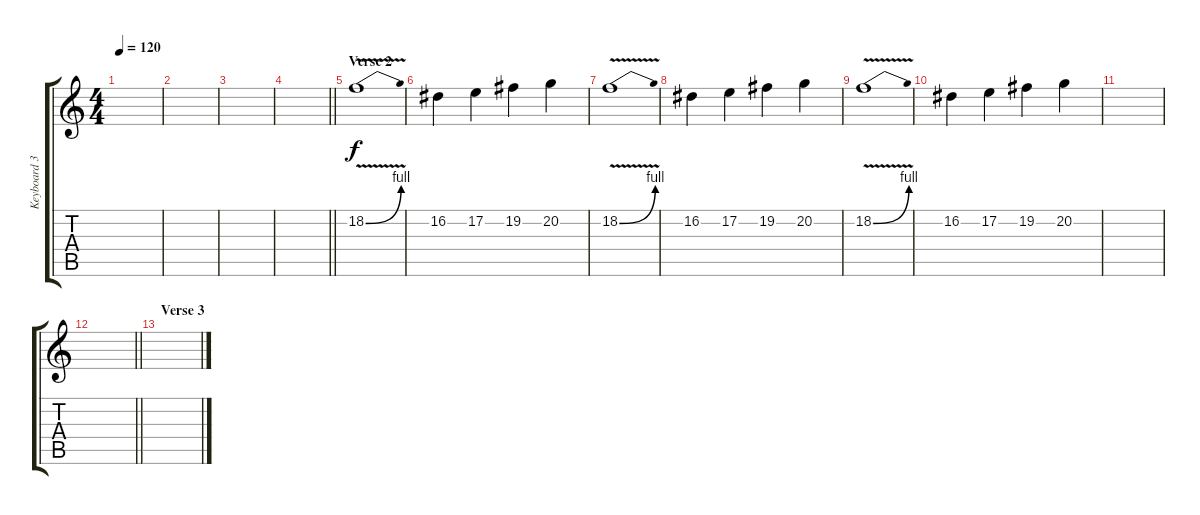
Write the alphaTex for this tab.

\track ("Keyboard 3" "Keyboard 3") {instrument pad3polysynth}
\staff {score tabs}
\tuning (E4 B3 G3 D3 A2 E2) {hide}
\ts (4 4)
\tempo 120
\clef g2
\ks c
|
|
|
\barLineRight lightlight
|
\section ("" "Verse 2")
18.2{be (bend 0 0 60 4) v}.1 |
16.2.4 17.2.4 19.2.4 20.2.4 |
18.2{be (bend 0 0 60 4) v}.1 |
16.2.4 17.2.4 19.2.4 20.2.4 |
18.2{be (bend 0 0 60 4) v}.1 |
16.2.4 17.2.4 19.2.4 20.2.4 |
|
\barLineRight lightlight
|
\section ("" "Verse 3")
